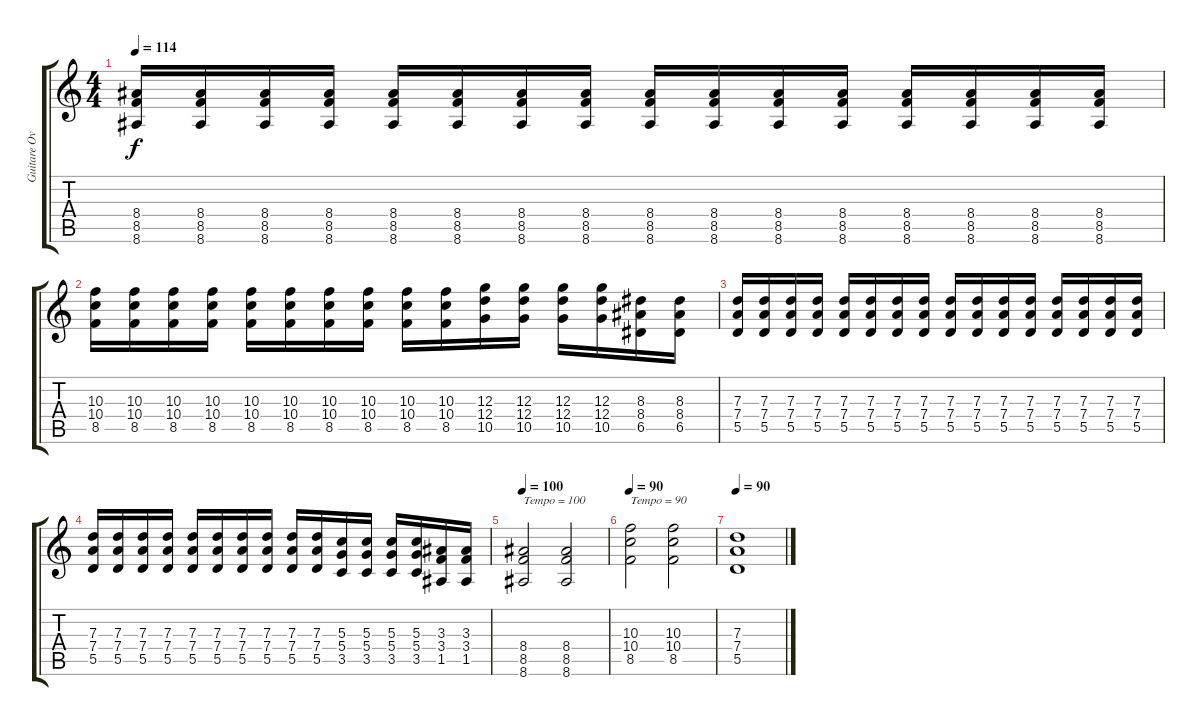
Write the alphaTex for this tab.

\track ("Guitare Overdrive" "Guitare Ov") {instrument overdrivenguitar}
\staff {score tabs}
\tuning (E4 B3 G3 D3 A2 D2) {hide}
\ts (4 4)
\tempo 114
\clef g2
\ks c
(8.4 8.5 8.6).16{dy f} (8.4 8.5 8.6).16 (8.4 8.5 8.6).16 (8.4 8.5 8.6).16 (8.4 8.5 8.6).16 (8.4 8.5 8.6).16 (8.4 8.5 8.6).16 (8.4 8.5 8.6).16 (8.4 8.5 8.6).16 (8.4 8.5 8.6).16 (8.4 8.5 8.6).16 (8.4 8.5 8.6).16 (8.4 8.5 8.6).16 (8.4 8.5 8.6).16 (8.4 8.5 8.6).16 (8.4 8.5 8.6).16 |
(10.3 10.4 8.5).16 (10.3 10.4 8.5).16 (10.3 10.4 8.5).16 (10.3 10.4 8.5).16 (10.3 10.4 8.5).16 (10.3 10.4 8.5).16 (10.3 10.4 8.5).16 (10.3 10.4 8.5).16 (10.3 10.4 8.5).16 (10.3 10.4 8.5).16 (12.3 12.4 10.5).16 (12.3 12.4 10.5).16 (12.3 12.4 10.5).16 (12.3 12.4 10.5).16 (8.3 8.4 6.5).16 (8.3 8.4 6.5).16 |
(7.3 7.4 5.5).16 (7.3 7.4 5.5).16 (7.3 7.4 5.5).16 (7.3 7.4 5.5).16 (7.3 7.4 5.5).16 (7.3 7.4 5.5).16 (7.3 7.4 5.5).16 (7.3 7.4 5.5).16 (7.3 7.4 5.5).16 (7.3 7.4 5.5).16 (7.3 7.4 5.5).16 (7.3 7.4 5.5).16 (7.3 7.4 5.5).16 (7.3 7.4 5.5).16 (7.3 7.4 5.5).16 (7.3 7.4 5.5).16 |
(7.3 7.4 5.5).16 (7.3 7.4 5.5).16 (7.3 7.4 5.5).16 (7.3 7.4 5.5).16 (7.3 7.4 5.5).16 (7.3 7.4 5.5).16 (7.3 7.4 5.5).16 (7.3 7.4 5.5).16 (7.3 7.4 5.5).16 (7.3 7.4 5.5).16 (5.3 5.4 3.5).16 (5.3 5.4 3.5).16 (5.3 5.4 3.5).16 (5.3 5.4 3.5).16 (3.3 3.4 1.5).16 (3.3 3.4 1.5).16 |
\tempo 100
(8.4 8.5 8.6).2{txt "Tempo = 100"} (8.4 8.5 8.6).2 |
\tempo 90
(10.3 10.4 8.5).2{txt "Tempo = 90"} (10.3 10.4 8.5).2 |
\tempo 90
(7.3 7.4 5.5).1
